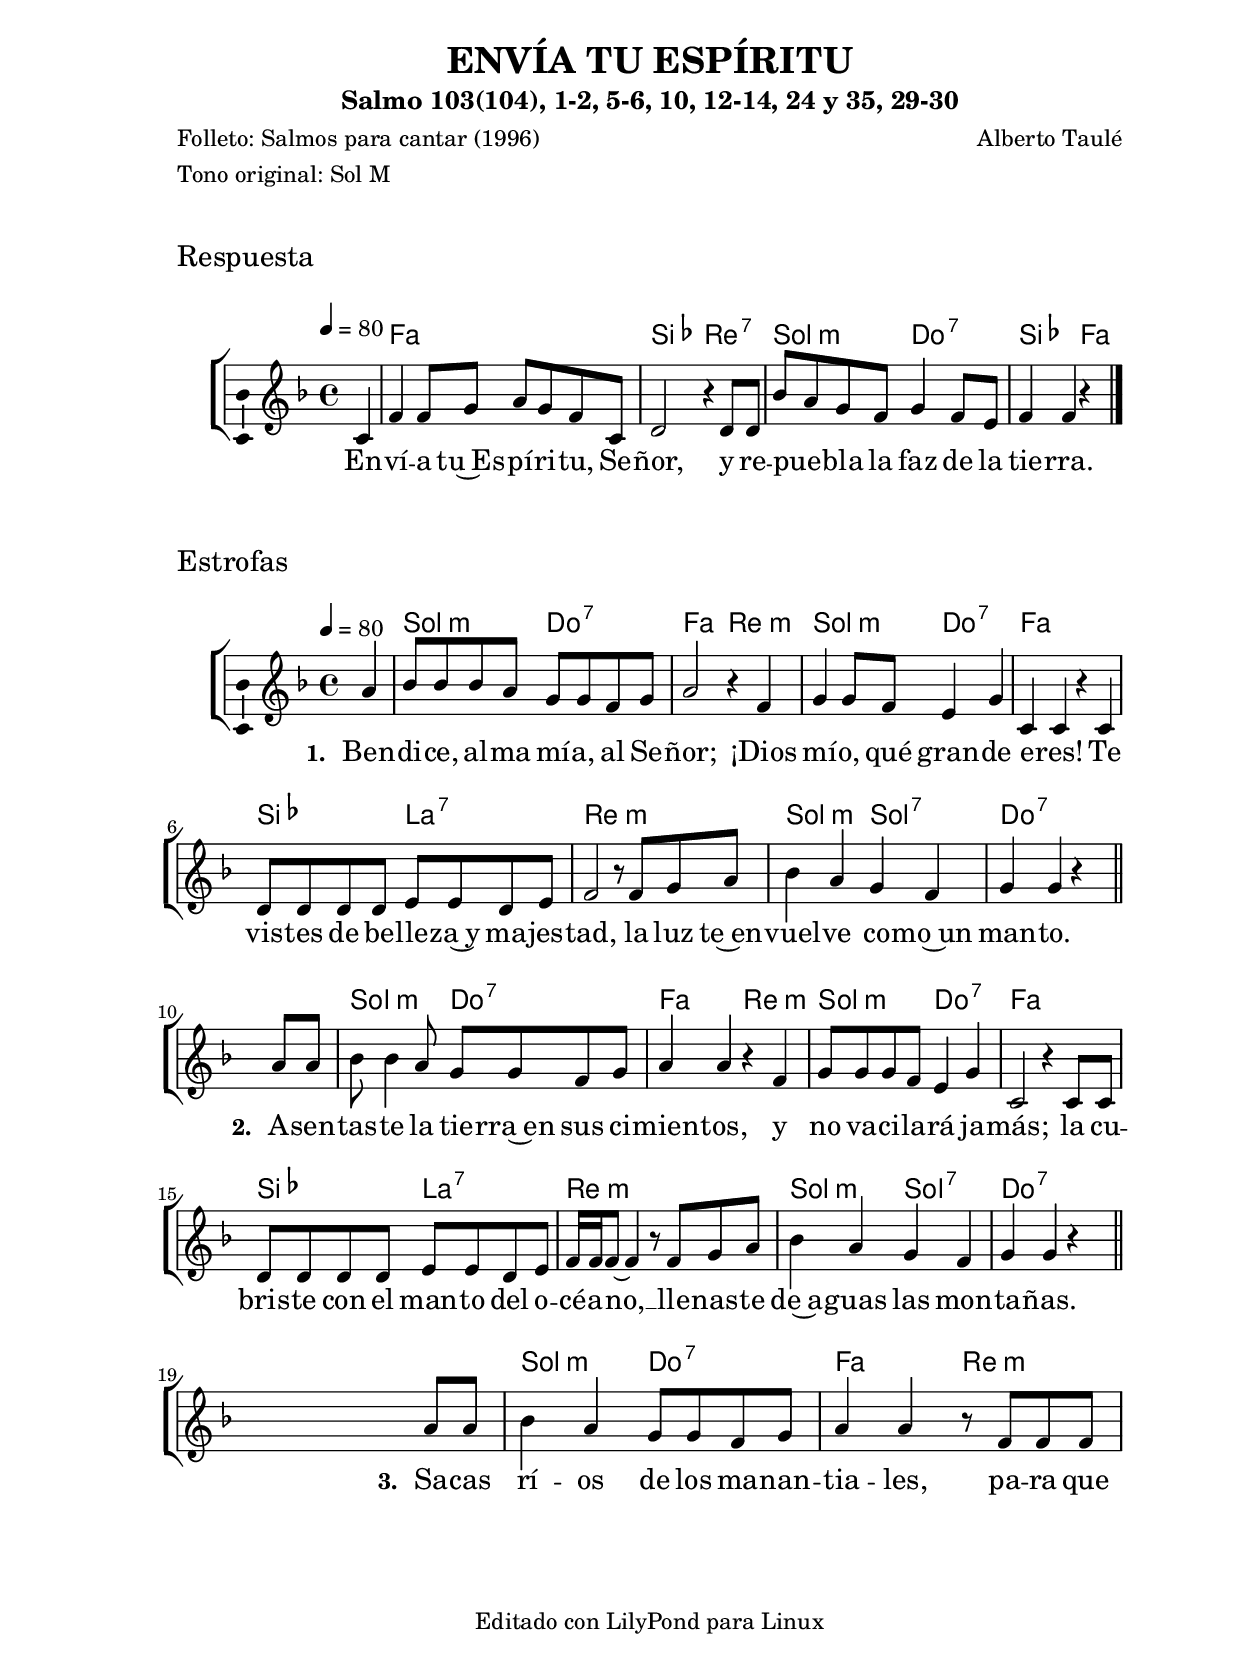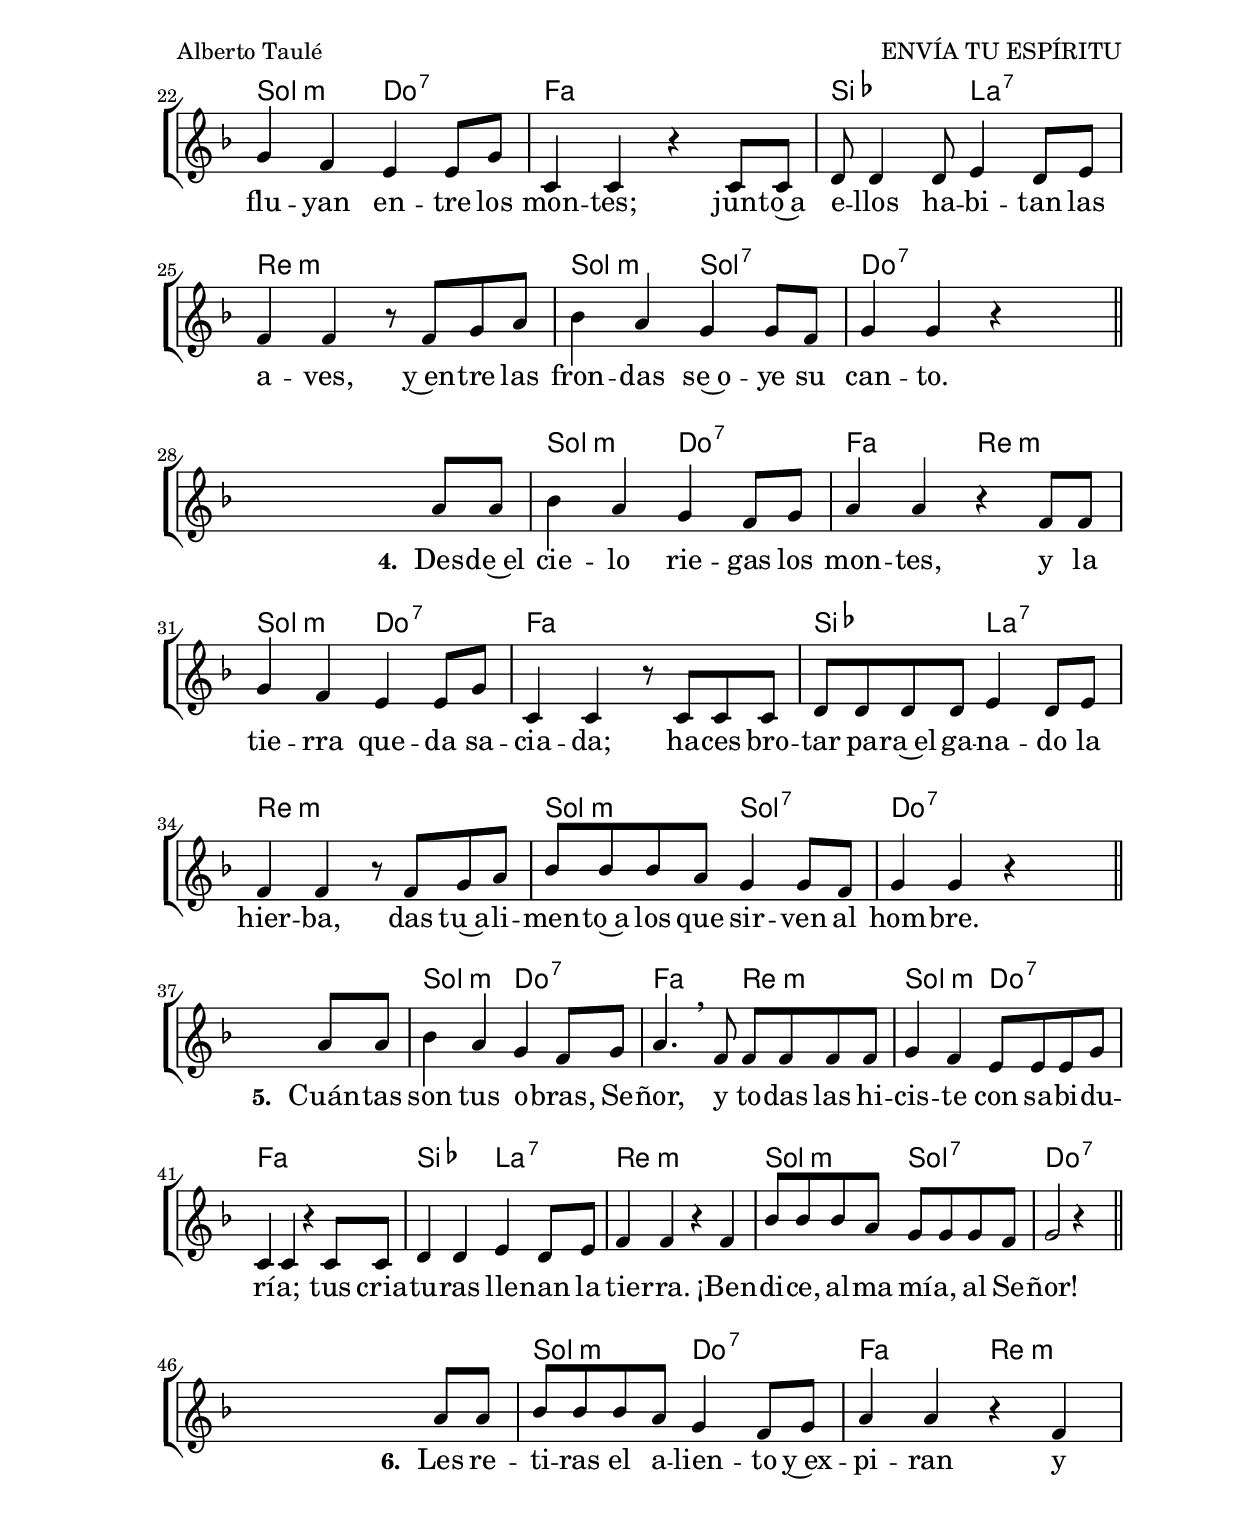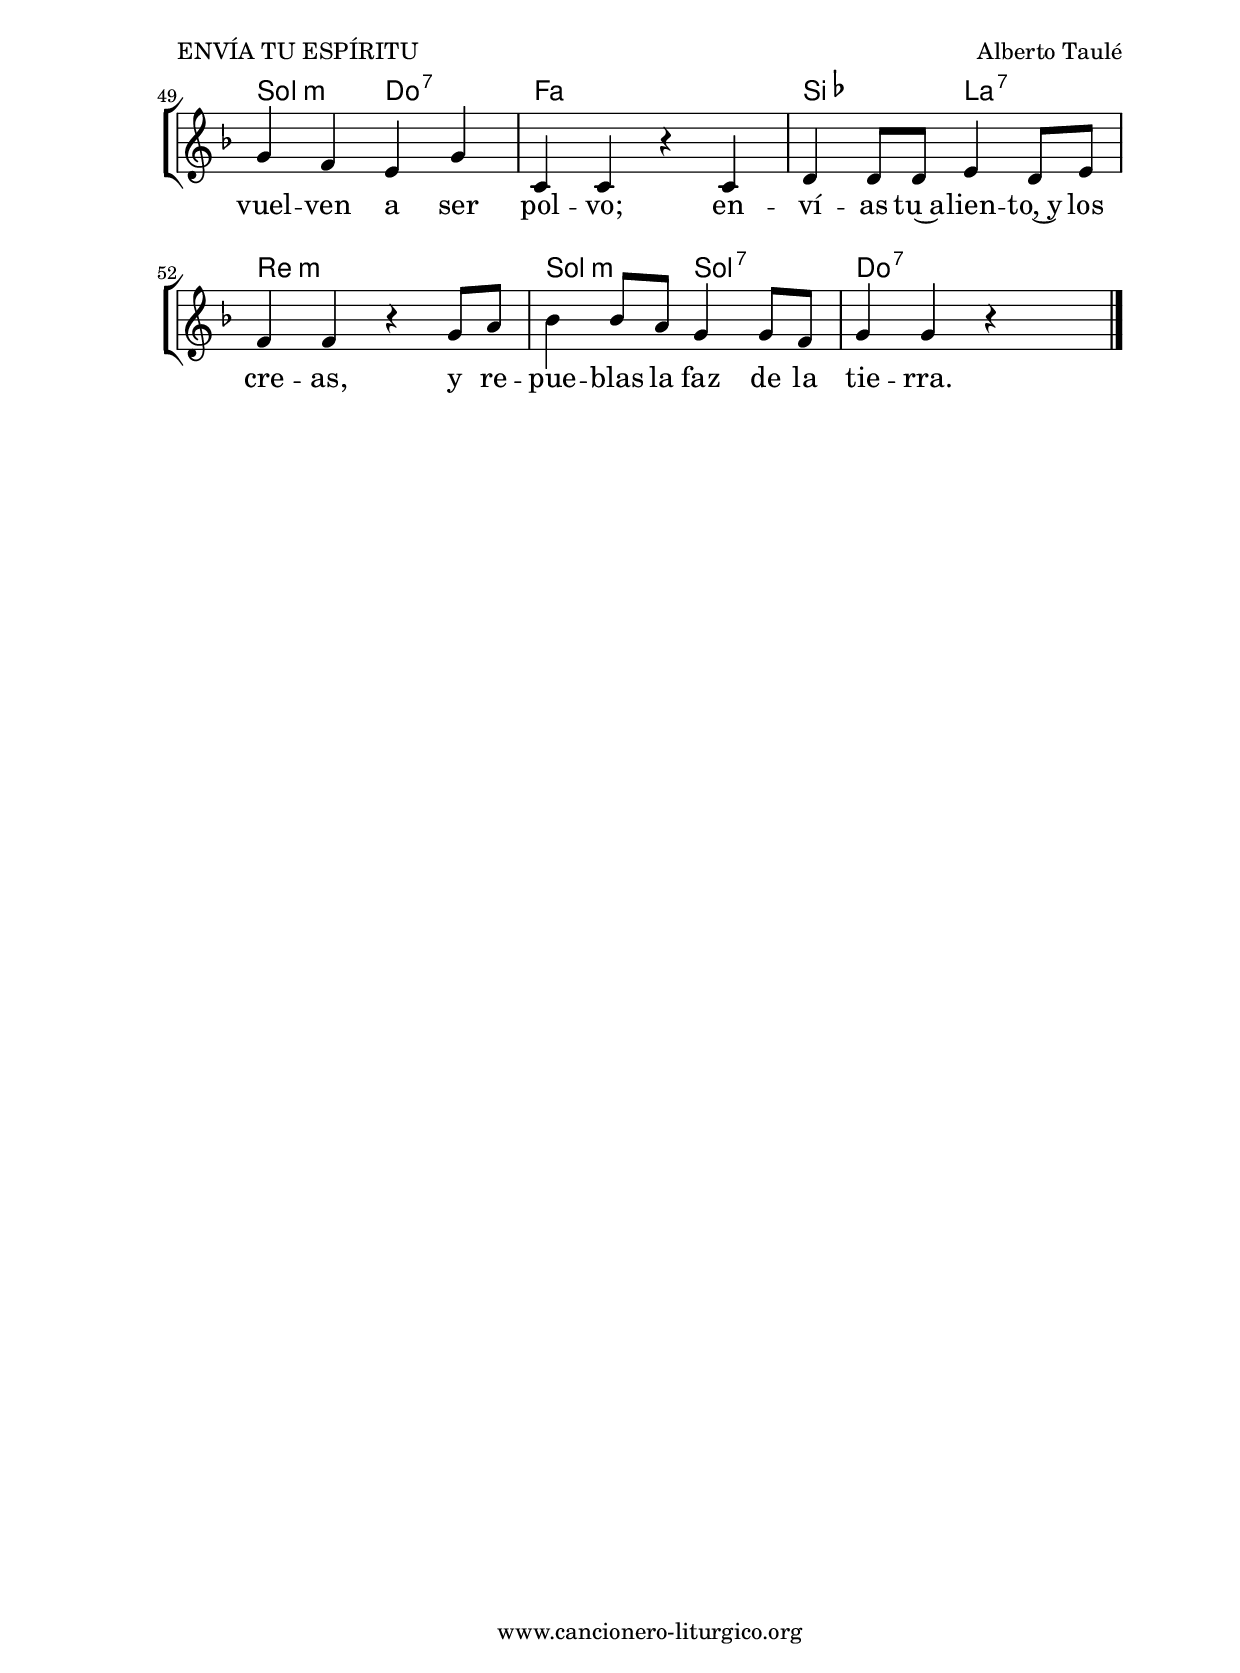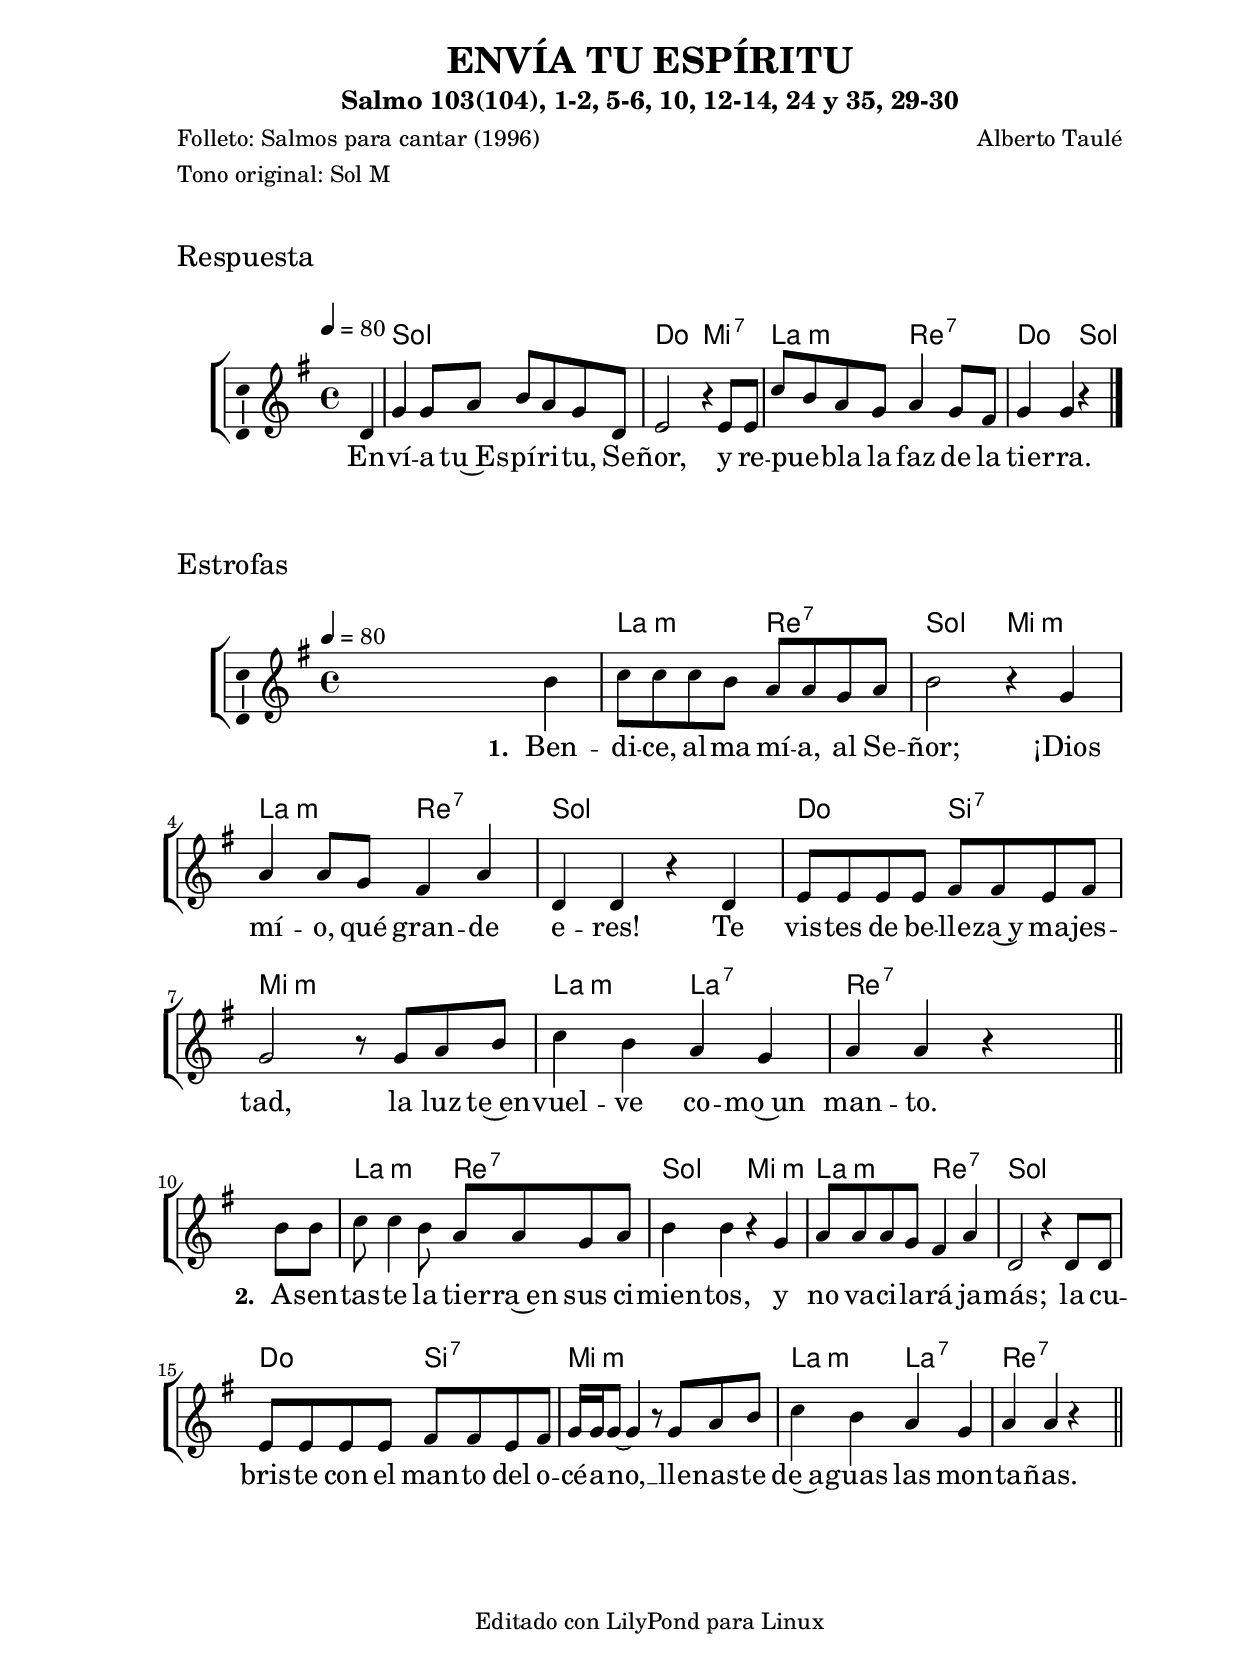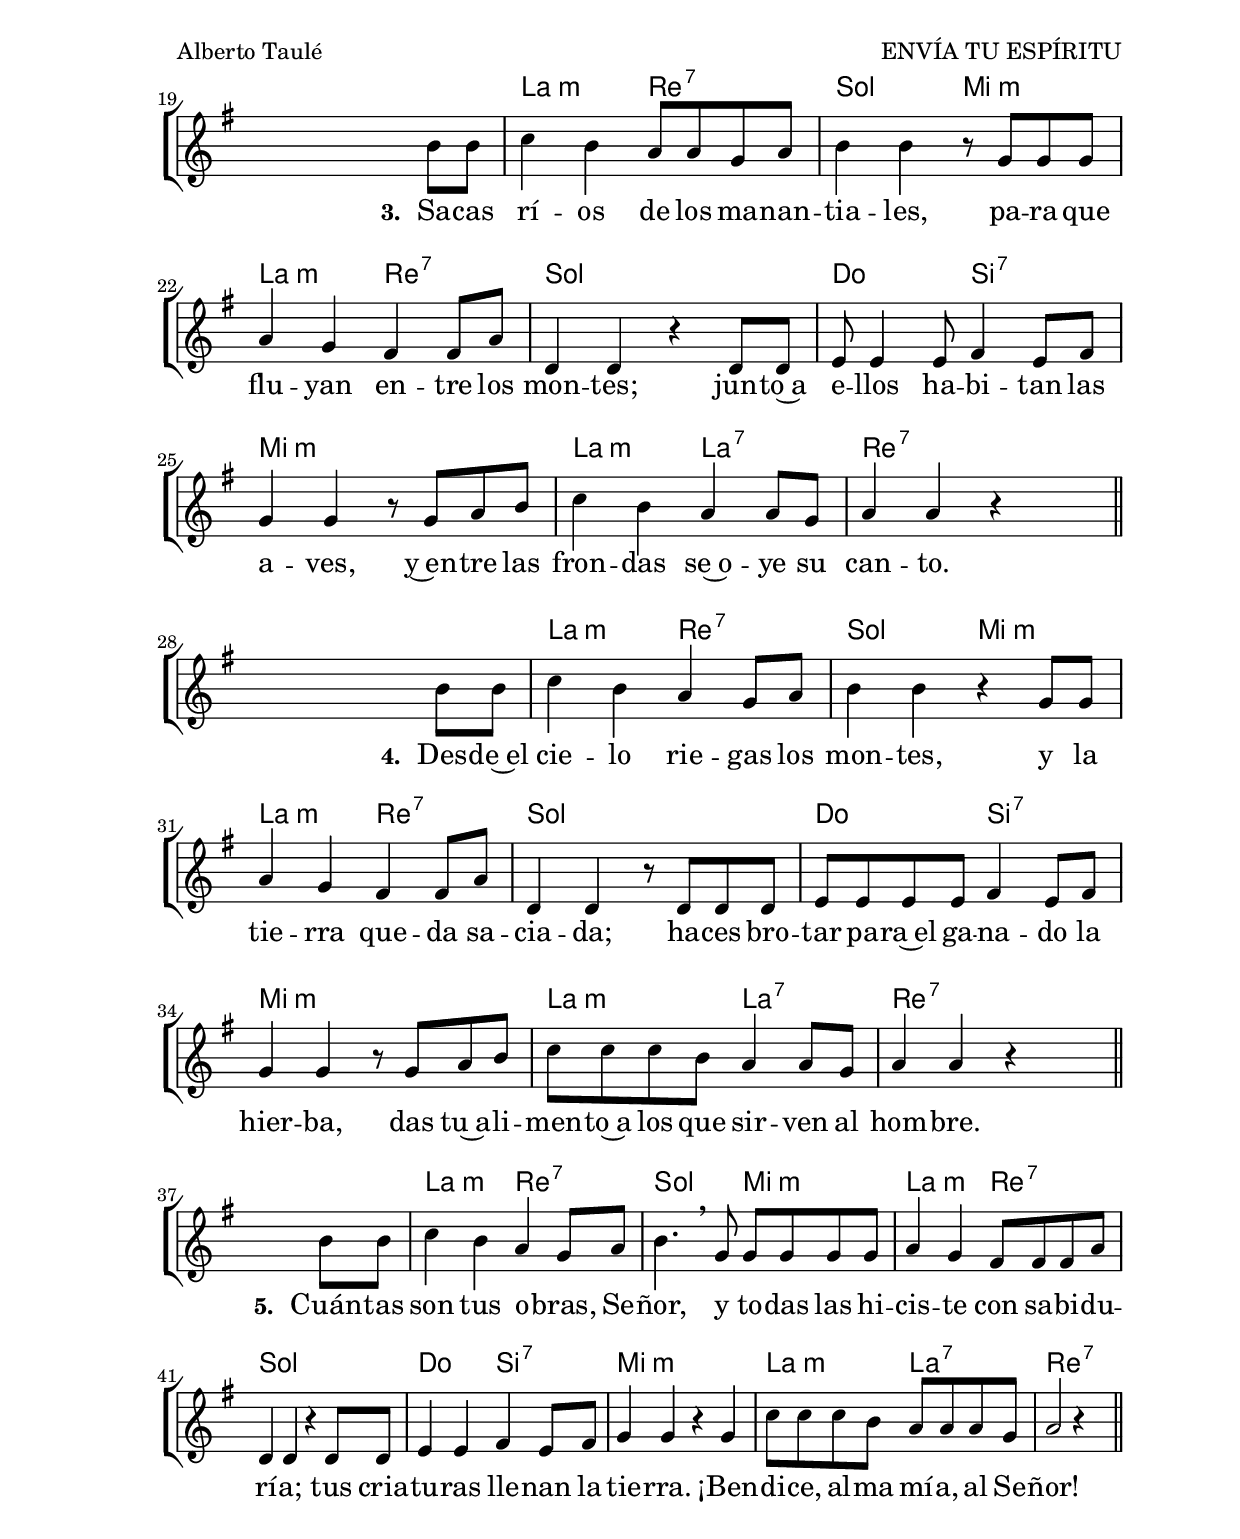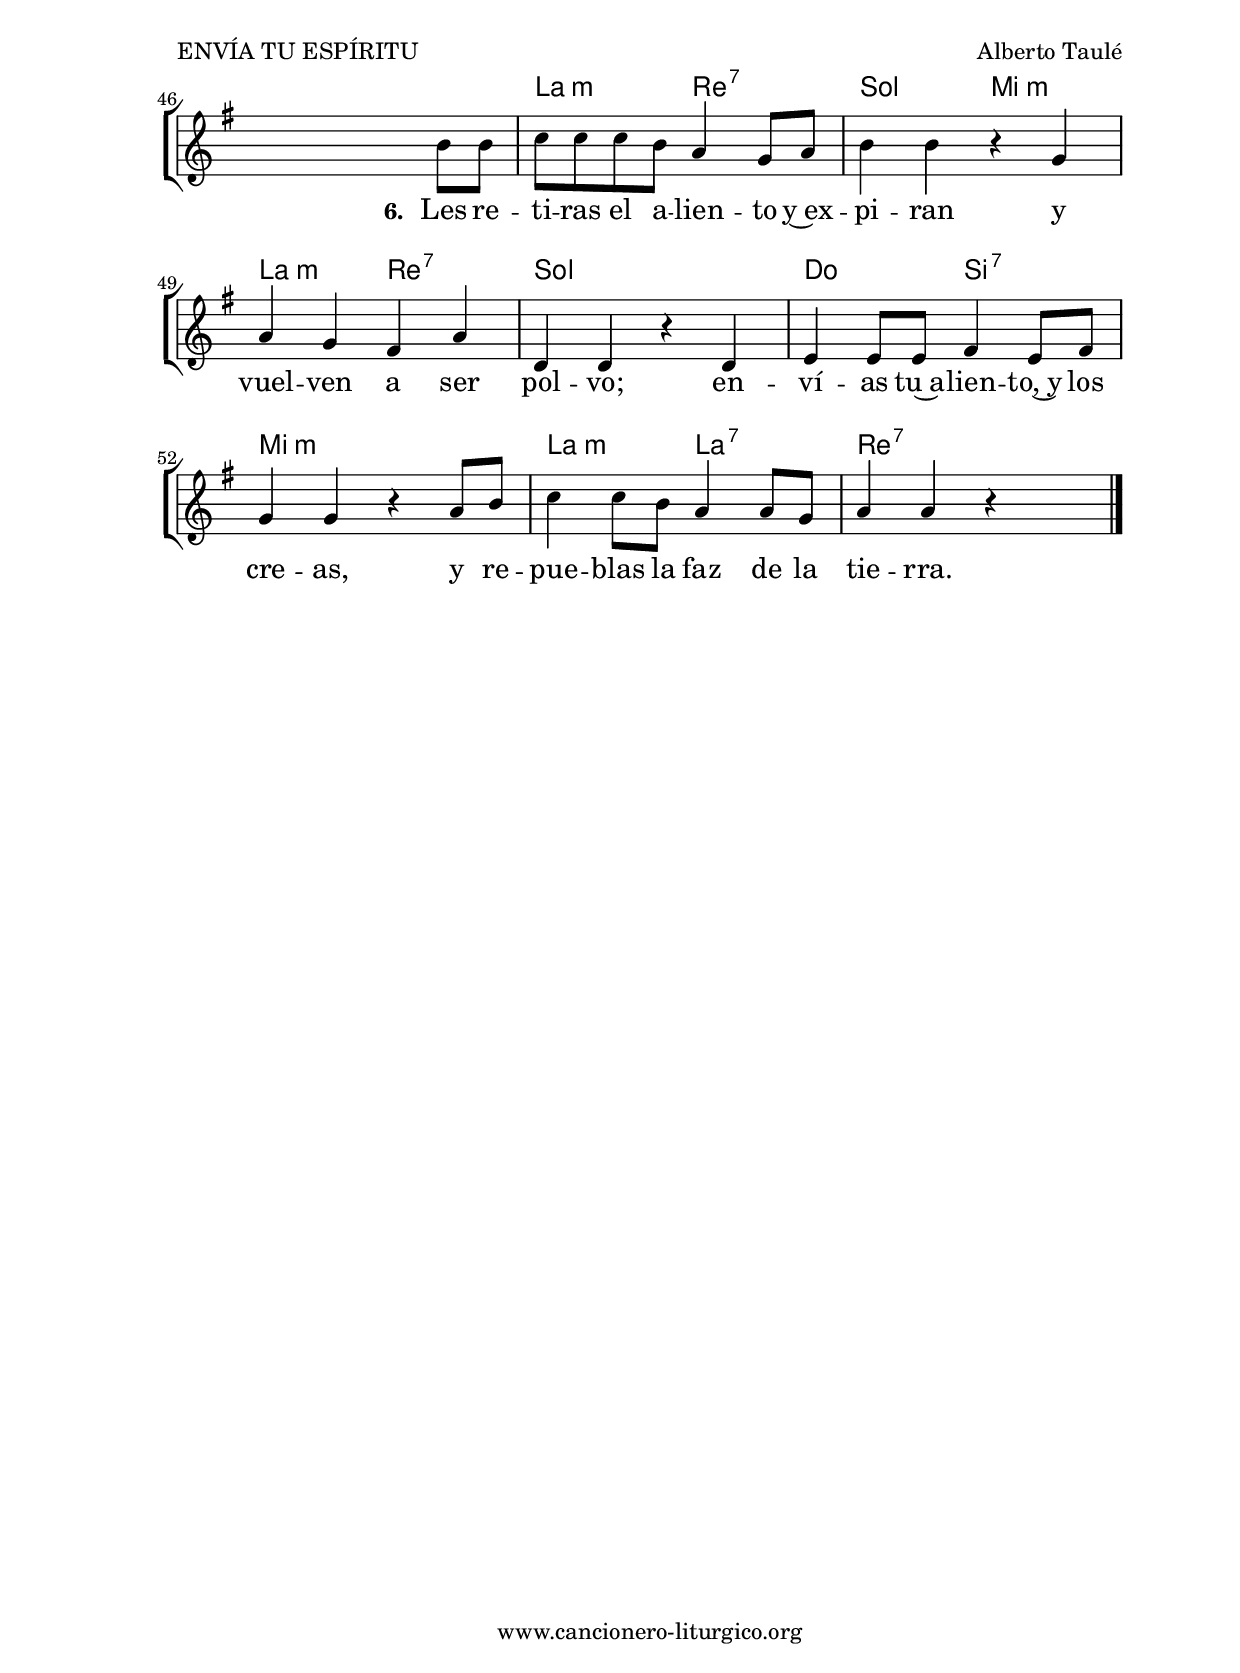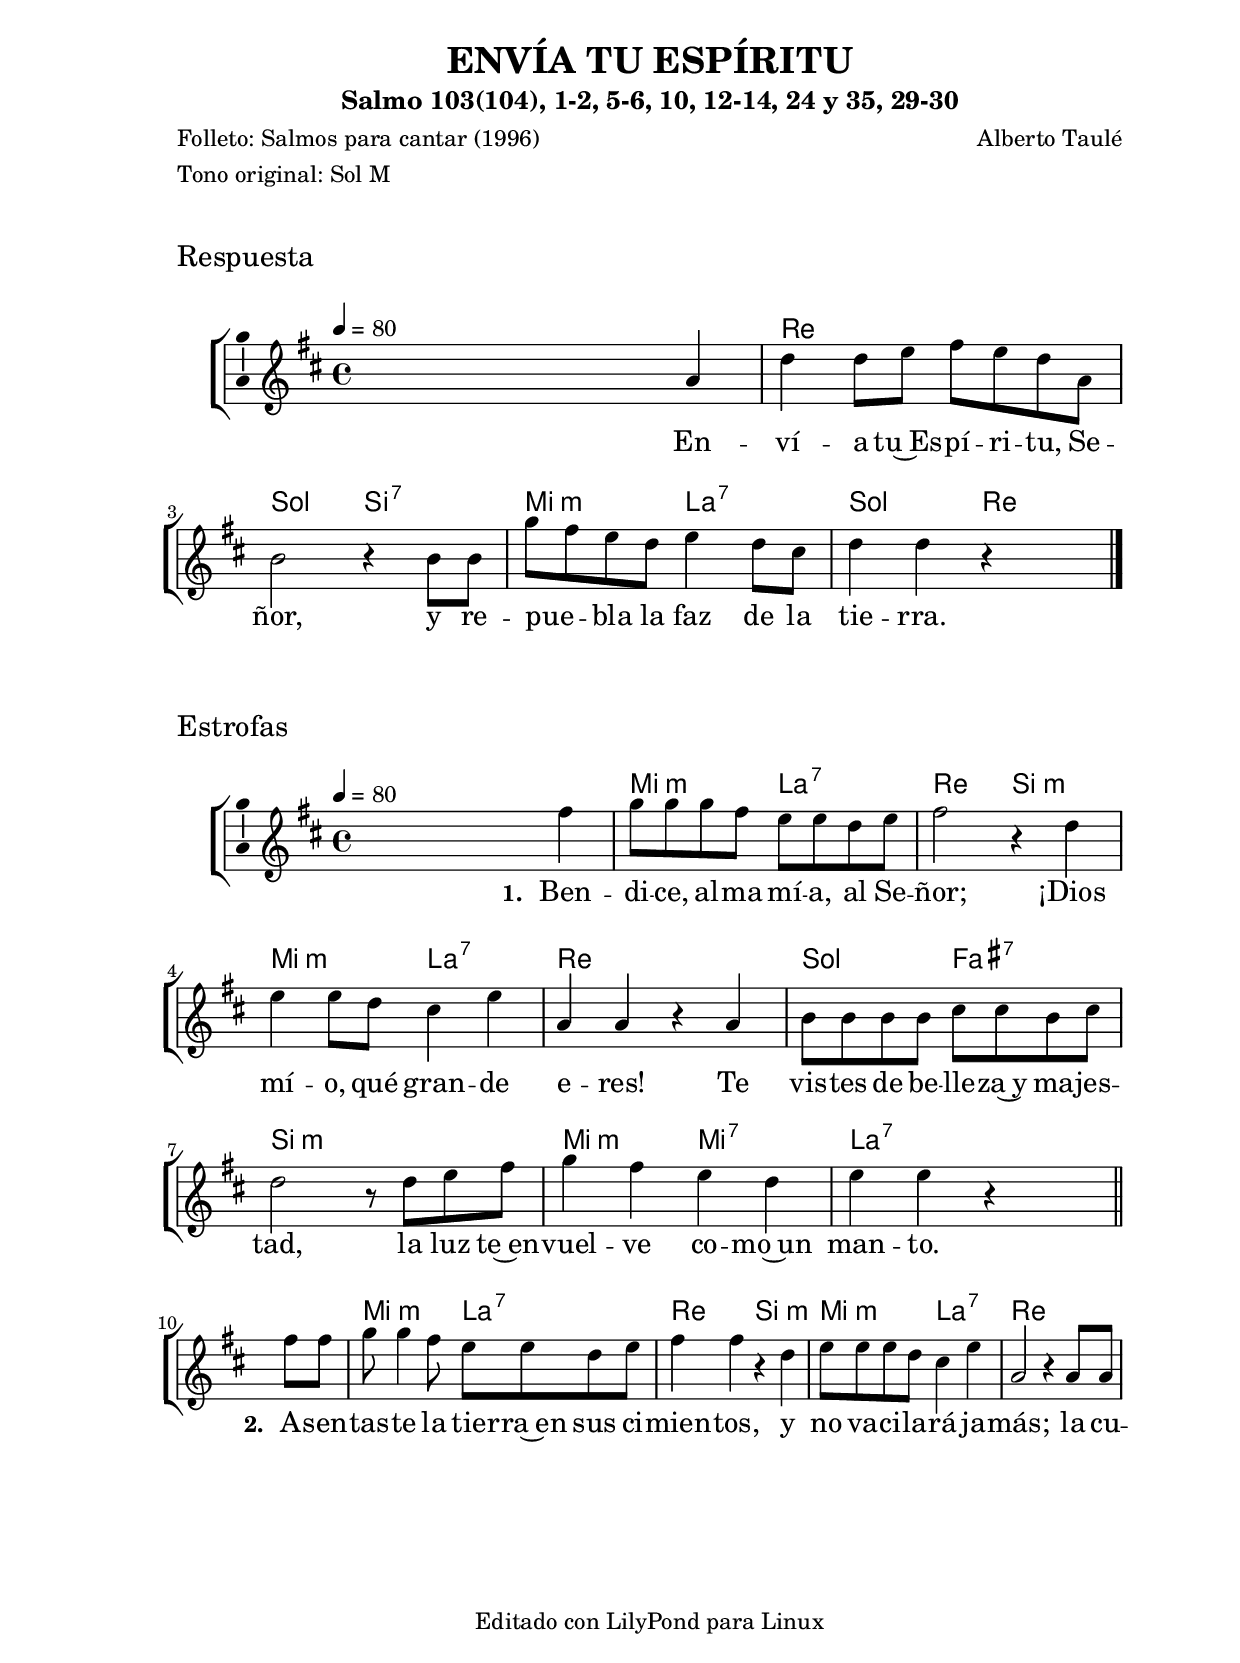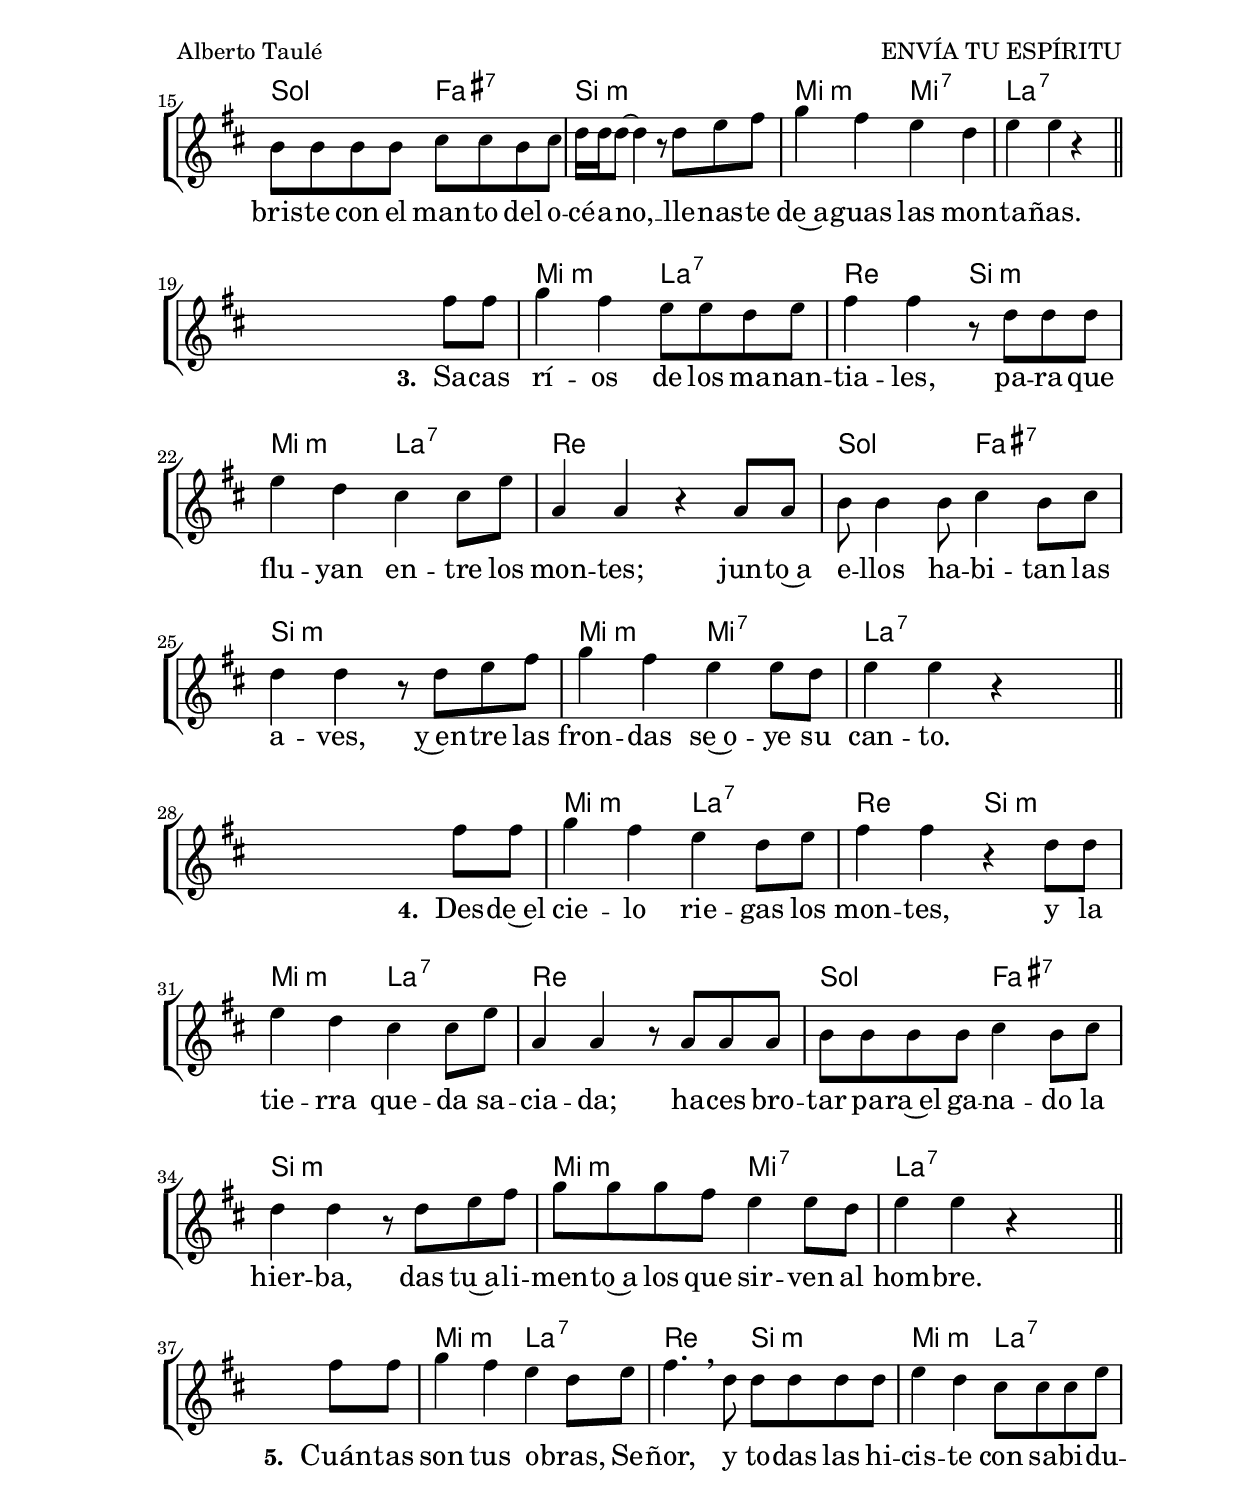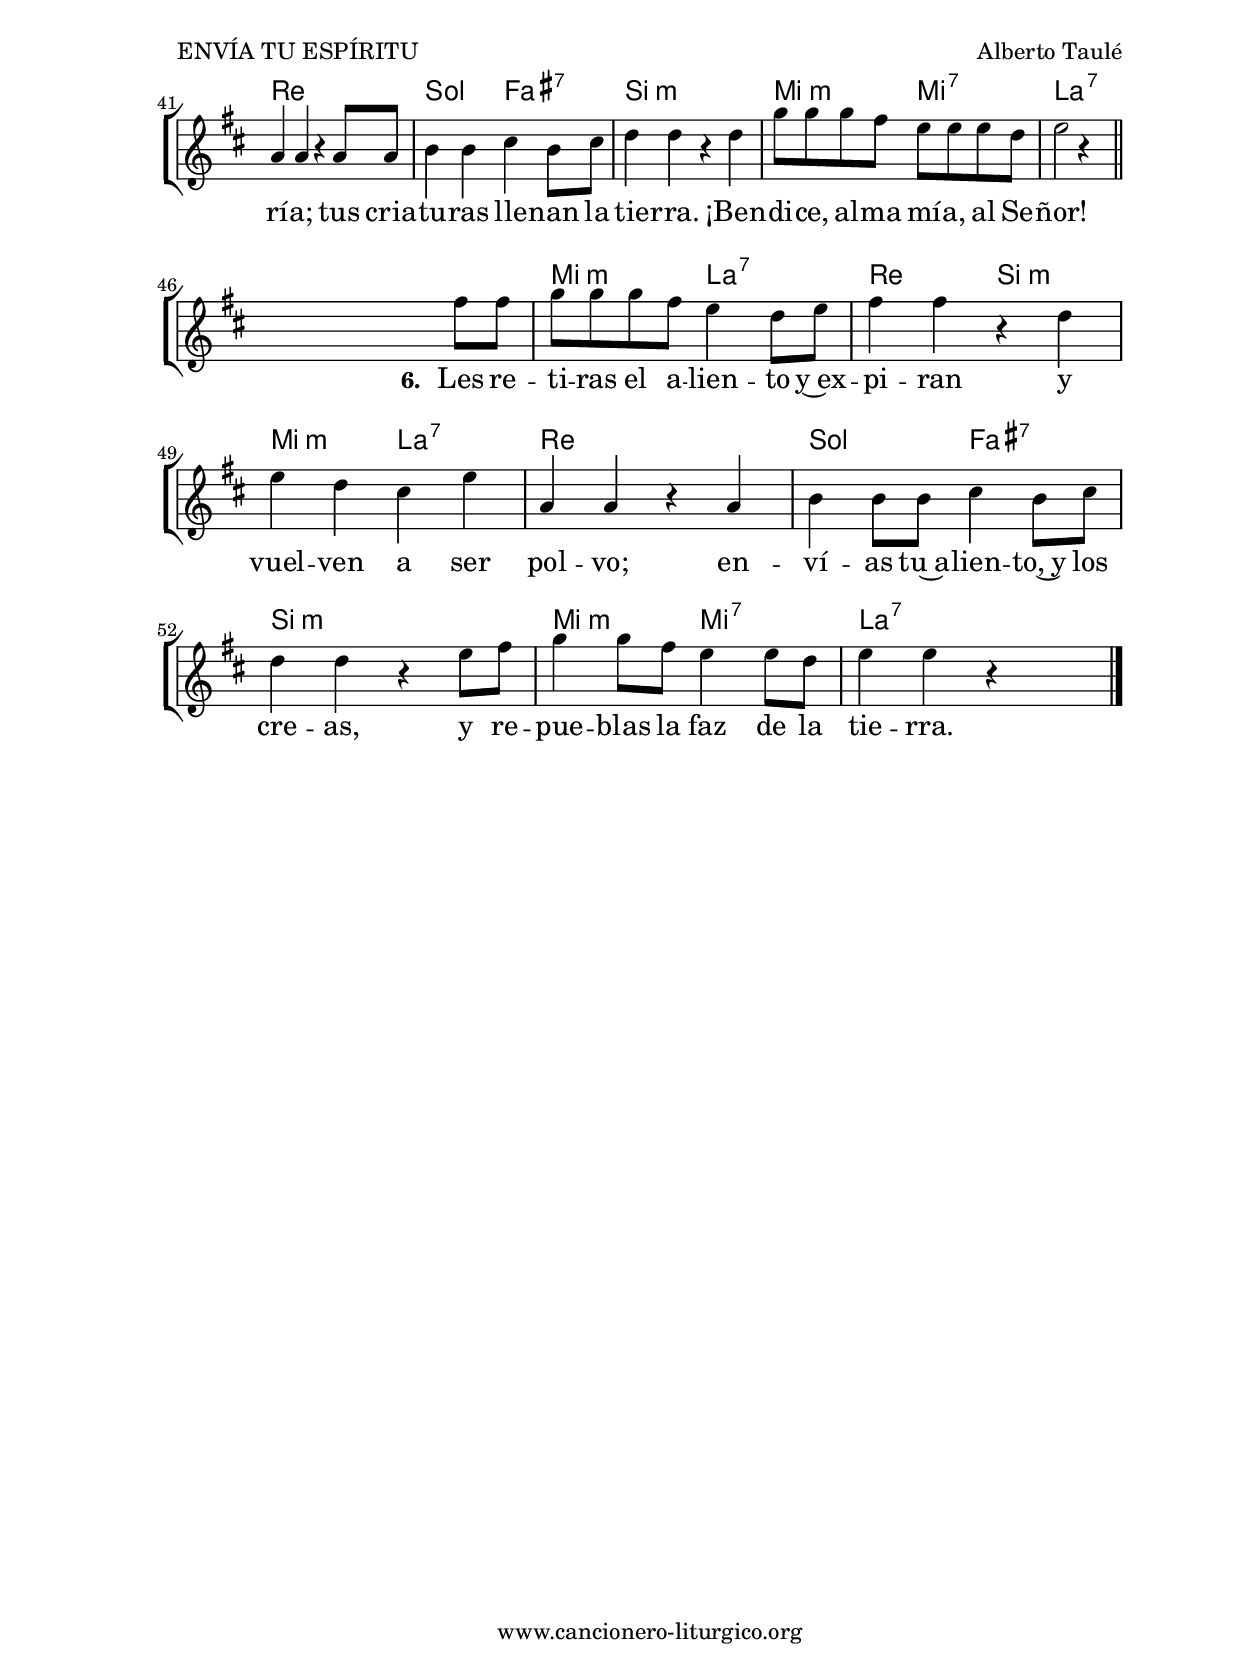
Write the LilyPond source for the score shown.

%
%para convertir .midi en .wav:
%timidity filename.midi -Ow -o finename.wav
%
%
%Para convertir de .wav a .mp3:
%lame -h -m j filename.wav
%
%
%para escuchar el midi:
%timidity nombrefichero.midi
%


%versión de lilypond para la que se ha escrito esta partitura:
\version "2.16.0"

	%Tamaño papel
	#(set-default-paper-size "a4")
	%Tamaño partitura
	#(set-global-staff-size 20)
	%No responde al pulsar sobre una nota
	#(ly:set-option 'point-and-click #f)

%parámetros del encabezamiento:
\header {
	title = "ENVÍA TU ESPÍRITU"
	subtitle = "Salmo 103(104), 1-2, 5-6, 10, 12-14, 24 y 35, 29-30"
	composer = "Alberto Taulé"
	poet = "Folleto: Salmos para cantar (1996)"
	meter = "Tono original: Sol M"
	arranger = ""
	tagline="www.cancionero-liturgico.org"
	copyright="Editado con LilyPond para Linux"
	}

%parámetros asociados al papel:
\paper  {
	oddHeaderMarkup = \markup {\fill-line { \on-the-fly #not-first-page \fromproperty #'header:title \on-the-fly #not-first-page \fromproperty #'header:composer }}
	evenHeaderMarkup = \markup {\fill-line { \fromproperty #'header:composer \fromproperty #'header:title }}
	#(set-paper-size "a4")
	print-page-number = ##f
	first-page-number = 1
	print-first-page-number = ##f
	head-separation = 3.0 \cm
	top-margin = 2.0 \cm
	bottom-margin = 0.5\cm
	left-margin = 3.0 \cm
	line-width = 16.0 \cm 
	indent = 8\mm
	interscoreline = 2.\mm
	between-system-space = 15\mm
%	para que las partituras no llenen la hoja:
	ragged-bottom = ##t
%	idem para la última hoja:
	ragged-last-bottom = ##f
%	para que las partituras llenen el ancho del papel:
	ragged-last = ##f
	after-title-space = 2.5 \cm
%page-count=2
%system-count=8

	%Flexible Vertical Spacing
	markup-system-spacing =
	#'((basic-distance . 5) (minimum-distance . 3) (padding . 3))
	score-markup-spacing =
	#'((basic-distance . 15) (minimum-distance . 10) (padding . 3))
%	score-system-spacing =
%	#'((basic-distance . 15) (minimum-distance . 10) (padding . 5))
	system-system-spacing =
	#'((basic-distance . 5) (minimum-distance . 3) (padding . 3))
	markup-markup-spacing =
	#'((basic-distance . 20) (minimum-distance . 15) (padding . 3))
	last-bottom-spacing =
	#'((basic-distance . 5) (minimum-distance . 5) (padding . 3))
%	top-system-spacing =
%	#'((basic-distance . 10) (minimum-distance . 5) (padding . 3))
%	top-markup-spacing =
%	#'((basic-distance . 15) (minimum-distance . 10) (padding . 3))

	}


%parámetros que afectan a toda la partitura:
global =  {
	%clave de sol (G):
	\clef G
	%armadura:
	\transpose g f
	\key g \major
	\tempo 4=80
	\set Score.tempoHideNote = ##f
	}


%%%%%%%%%%%%%%%%%%%%%%%%%%%%%%%%%%%%%%%%%%%%%%%%%%%%%%%
%%%%%%%%%%%%%%%%%%%%%%%%%%%%%%%%%%%%%%%%%%%%%%%%%%%%%%%
%%%%%%%%%%%%%%%%%%%%%%%%%%%%%%%%%%%%%%%%%%%%%%%%%%%%%%%


acordesrespuno = {
	\italianChords
	\chordmode {
	\transpose g f
{

s1
g2 s c e:7 a:m d:7 c g

}
}
}

melodiarespuno = 
	\transpose g f
{
	\relative c'{

\time 4/4

s2 s4 d4
g4 g8 a b a g d
e2 r4 e8 e
c'8 b a g a4 g8 fis
g4 g r4 s4

\bar "|."
}
}


textorespuno = \lyricmode {

En -- ví -- a tu~Es -- pí -- ri -- tu, Se -- ñor,
y re -- pue -- _ bla la faz de la tie -- rra.

	}

acordesrespunoStaff = \context ChordNames = acordesrespunoStaff <<
	\set chordChanges = ##t
	\acordesrespuno
	>>


vozrespunoStaff = \context Voice = vozrespunoStaff
\with {\consists "Ambitus_engraver"}
<<
%	\set Staff.instrumentName = ""
%	\set Staff.shortInstrumentName = ""
%	\set Staff.midiInstrument = #"clarinet"
%	\set Staff.midiInstrument = #"cello"
%	\set Staff.midiInstrument = #"flute"
	\set Staff.midiInstrument = #"electric guitar (jazz)"
%	\set Staff.midiInstrument = #"english horn"
%	\set Staff.midiInstrument = #"violin"
%	\set Staff.midiInstrument = #"glockenspiel"
	\set Staff.midiMinimumVolume = #0.7
	\set Staff.midiMaximumVolume = #0.9
	\global
	\melodiarespuno
	>>

textorespunoStaff = \context Lyrics = textorespunoStaff <<
	\lyricsto vozrespunoStaff \textorespuno
	>>


%%%%%%%%%%%%%%%%%%%%%%%%%%%%%%%%%%%%%%%%%%%%%%%%%%%%%%%
%%%%%%%%%%%%%%%%%%%%%%%%%%%%%%%%%%%%%%%%%%%%%%%%%%%%%%%
%%%%%%%%%%%%%%%%%%%%%%%%%%%%%%%%%%%%%%%%%%%%%%%%%%%%%%%


acordesrespest = {
	\italianChords
	\chordmode {
	\transpose g f
{

s1
a2:m d:7 g e:m a:m d:7 g s c b:7 e:m s a:m a:7 d:7 s
s1
a2:m d:7 g e:m a:m d:7 g s c b:7 e:m s a:m a:7 d:7 s
s1
a2:m d:7 g e:m a:m d:7 g s c b:7 e:m s a:m a:7 d:7 s
s1
a2:m d:7 g e:m a:m d:7 g s c b:7 e:m s a:m a:7 d:7 s
s1
a2:m d:7 g e:m a:m d:7 g s c b:7 e:m s a:m a:7 d:7 s
s1
a2:m d:7 g e:m a:m d:7 g s c b:7 e:m s a:m a:7 d:7 s

}
}
}

melodiarespest = 
	\transpose g f
{
	\relative c''{

\time 4/4

s2 s4 b4
c8 c c b a a g a
b2 r4 g4
a4 a8 g fis4 a
d,4 d r4 d4
e8 e e e fis fis e fis
g2 r8 g8 a b
c4 b a g
a4 a r4 s4

\bar "||"
\break

s2 s4 b8 b
c8 c4 b8 a a g a
b4 b r4 g4
a8 a a g fis4 a
d,2 r4 d8 d
e8 e e e fis fis e fis
g16 g g8~g4 r8 g8 a b
c4 b a g
a4 a r4 s4

\bar "||"
\break

s2 s4 b8 b
c4 b a8 a g a
b4 b r8 g8 g g
a4 g fis fis8 a
d,4 d r4 d8 d
e8 e4 e8 fis4 e8 fis
g4 g r8 g8 a b
c4 b a a8 g
a4 a r4 s4

\bar "||"
\break

s2 s4 b8 b
c4 b a g8 a
b4 b r4 g8 g
a4 g fis fis8 a
d,4 d r8 d8 d d
e8 e e e fis4 e8 fis
g4 g r8 g8 a b
c8 c c b a4 a8 g
a4 a r4 s4

\bar "||"
\break

s2 s4 b8 b
c4 b a g8 a
b4. \breathe g8 g g g g
a4 g fis8 fis fis a
d,4 d r4 d8 d
e4 e fis e8 fis
g4 g r4 g4
c8 c c b a a a g
a2 r4 s4

\bar "||"
\break

s2 s4 b8 b
c8 c c b a4 g8 a
b4 b r4 g4
\break
a4 g fis a
d,4 d r4 d4
e4 e8 e fis4 e8 fis
g4 g r4 a8 b
c4 c8 b a4 a8 g
a4 a r4 s4

\bar "|."
}
}


textorespest = \lyricmode {

\set stanza =#"1. " Ben -- di -- ce, al -- ma mí -- a, al Se -- ñor;
¡Dios mí -- o, qué gran -- de e -- res!
Te vis -- tes de be -- lle -- za~y ma -- jes -- tad,
la luz te~en -- vuel -- ve co -- mo~un man -- to.

\set stanza =#"2. " A -- sen -- tas -- te la tie -- rra~en sus ci -- mien -- tos,
y no va -- ci -- la -- rá ja -- más;
la cu -- bris -- te con el man -- to del o -- cé -- a -- no, __
lle -- nas -- te de~a -- guas las mon -- ta -- ñas.

\set stanza =#"3. " Sa -- cas rí -- os de los ma -- nan -- tia -- les,
pa -- ra que flu -- yan en -- tre los mon -- tes;
jun -- to~a e -- llos ha -- bi -- tan las a -- ves,
y~en -- tre las fron -- das se~o -- ye su can -- to.

\set stanza =#"4. " Des -- de~el cie -- lo rie -- gas los mon -- tes,
y la tie -- rra que -- da sa -- cia -- da;
ha -- ces bro -- tar pa -- ra~el ga -- na -- do la hier -- ba,
das tu~a -- li -- men -- to~a los que sir -- ven al hom -- bre.

\set stanza =#"5. " Cuán -- tas son tus o -- bras, Se -- ñor,
y to -- das las hi -- cis -- te con sa -- bi -- du -- rí -- a;
tus cria -- tu -- ras lle -- nan la tie -- rra.
¡Ben -- di -- ce, al -- ma mí -- a, al Se -- ñor!

\set stanza =#"6. " Les re -- ti -- ras el a -- lien -- to y~ex -- pi -- ran
y vuel -- ven a ser pol -- vo;
en -- ví -- as tu~a -- lien -- to,~y los cre -- as,
y re -- pue -- blas la faz de la tie -- rra.

	}

acordesrespestStaff = \context ChordNames = acordesrespestStaff <<
	\set chordChanges = ##t
	\acordesrespest
	>>


vozrespestStaff = \context Voice = vozrespestStaff
\with {\consists "Ambitus_engraver"}
<<
%	\set Staff.instrumentName = ""
%	\set Staff.shortInstrumentName = ""
%	\set Staff.midiInstrument = #"clarinet"
%	\set Staff.midiInstrument = #"cello"
%	\set Staff.midiInstrument = #"flute"
	\set Staff.midiInstrument = #"electric guitar (jazz)"
%	\set Staff.midiInstrument = #"english horn"
%	\set Staff.midiInstrument = #"violin"
%	\set Staff.midiInstrument = #"glockenspiel"
	\set Staff.midiMinimumVolume = #0.7
	\set Staff.midiMaximumVolume = #0.9
	\global
	\melodiarespest
	>>

textorespestStaff = \context Lyrics = textorespestStaff <<
	\lyricsto vozrespestStaff \textorespest
	>>


%%%%%%%%%%%%%%%%%%%%%%%%%%%%%%%%%%%%%%%%%%%%%%%%%%%%%%%
%%%%%%%%%%%%%%%%%%%%%%%%%%%%%%%%%%%%%%%%%%%%%%%%%%%%%%%
%%%%%%%%%%%%%%%%%%%%%%%%%%%%%%%%%%%%%%%%%%%%%%%%%%%%%%%


\book {
	\score {
		\context ChoirStaff {
			\override StaffGroup.SystemStartBracket #'collapse-height = #1
			\override Score.SystemStartBar #'collapse-height = #1
			<<
			\acordesrespunoStaff
			\vozrespunoStaff
			\textorespunoStaff
			>>
			}
		\layout {
	    		\context {
				\Lyrics
				\override LyricText #'font-size = #2
				}
	   		 \context {
				\Score
				\override StaffSymbol #'staff-space = #(magstep +3)
				}
			}
		\header{piece=\markup{\fontsize #2 "Respuesta"}}
		}
	\score {
		\context ChoirStaff {
			\override StaffGroup.SystemStartBracket #'collapse-height = #1
			\override Score.SystemStartBar #'collapse-height = #1
			<<
			\acordesrespestStaff
			\vozrespestStaff
			\textorespestStaff
			>>
			}
		\layout {
	    		\context {
				\Lyrics
				\override LyricText #'font-size = #2
				}
	   		 \context {
				\Score
				\override StaffSymbol #'staff-space = #(magstep +3)
				}
			}
		\header{piece=\markup{\fontsize #2 "Estrofas"}}
		}
	\score {
		\unfoldRepeats
		\context ChoirStaff {
			<<
			\acordesrespunoStaff
			\vozrespunoStaff
			>>
			<<
			\acordesrespestStaff
			\vozrespestStaff
			>>
			}
		\midi {
	  		\context {
	  			\Score
				tempoWholesPerMinute = #(ly:make-moment 70 4)
				}
			}
		}
	}

#(define output-suffix "C")
\book {
	\score {
		\context ChoirStaff {
			\override StaffGroup.SystemStartBracket #'collapse-height = #1
			\override Score.SystemStartBar #'collapse-height = #1
\transpose c d
			<<
			\acordesrespunoStaff
			\vozrespunoStaff
			\textorespunoStaff
			>>
			}
		\layout {
	    		\context {
				\Lyrics
				\override LyricText #'font-size = #2
				}
	   		 \context {
				\Score
				\override StaffSymbol #'staff-space = #(magstep +3)
				}
			}
		\header{piece=\markup{\fontsize #2 "Respuesta"}}
		}
	\score {
		\context ChoirStaff {
			\override StaffGroup.SystemStartBracket #'collapse-height = #1
			\override Score.SystemStartBar #'collapse-height = #1
\transpose c d
			<<
			\acordesrespestStaff
			\vozrespestStaff
			\textorespestStaff
			>>
			}
		\layout {
	    		\context {
				\Lyrics
				\override LyricText #'font-size = #2
				}
	   		 \context {
				\Score
				\override StaffSymbol #'staff-space = #(magstep +3)
				}
			}
		\header{piece=\markup{\fontsize #2 "Estrofas"}}
		}
	}

#(define output-suffix "S")
\book {
	\score {
		\context ChoirStaff {
			\override StaffGroup.SystemStartBracket #'collapse-height = #1
			\override Score.SystemStartBar #'collapse-height = #1
\transpose c a
			<<
			\acordesrespunoStaff
			\vozrespunoStaff
			\textorespunoStaff
			>>
			}
		\layout {
	    		\context {
				\Lyrics
				\override LyricText #'font-size = #2
				}
	   		 \context {
				\Score
				\override StaffSymbol #'staff-space = #(magstep +3)
				}
			}
		\header{piece=\markup{\fontsize #2 "Respuesta"}}
		}
	\score {
		\context ChoirStaff {
			\override StaffGroup.SystemStartBracket #'collapse-height = #1
			\override Score.SystemStartBar #'collapse-height = #1
\transpose c a
			<<
			\acordesrespestStaff
			\vozrespestStaff
			\textorespestStaff
			>>
			}
		\layout {
	    		\context {
				\Lyrics
				\override LyricText #'font-size = #2
				}
	   		 \context {
				\Score
				\override StaffSymbol #'staff-space = #(magstep +3)
				}
			}
		\header{piece=\markup{\fontsize #2 "Estrofas"}}
		}
	}



